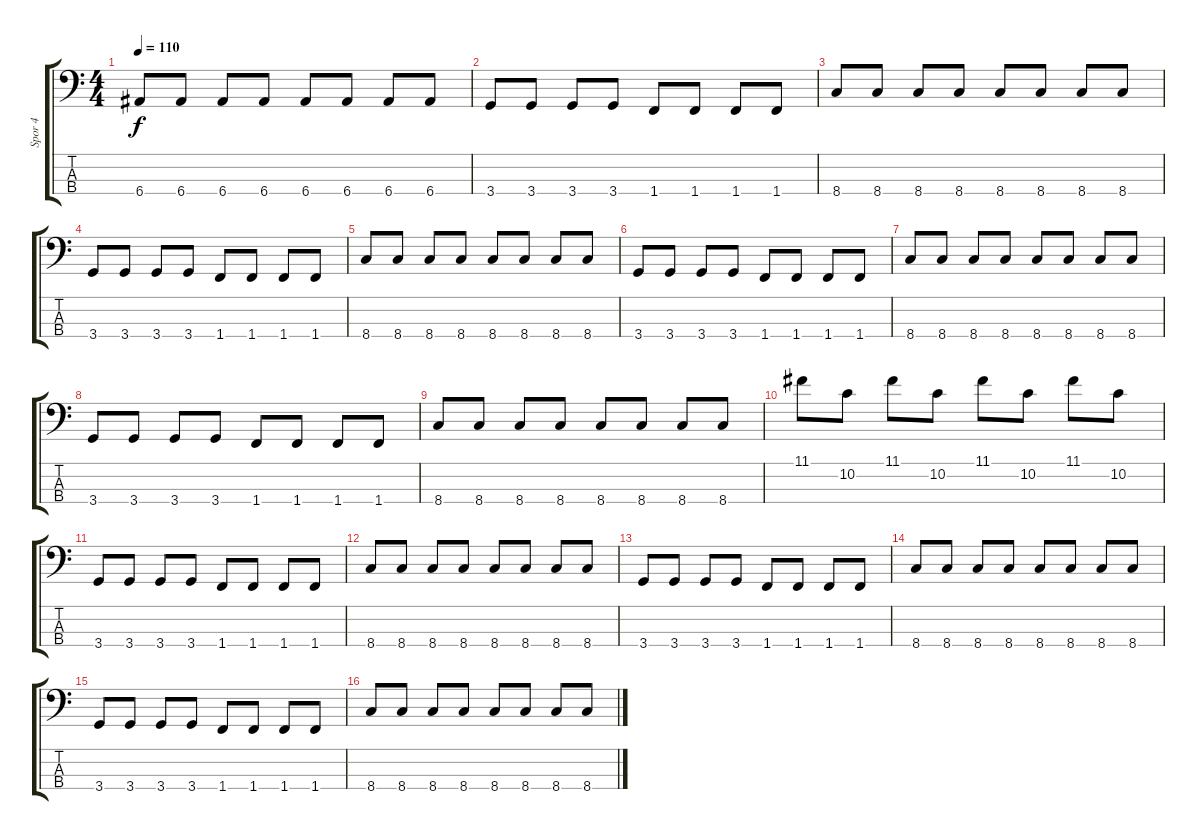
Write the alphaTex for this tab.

\track ("Spor 4" "Spor 4") {instrument electricbassfinger}
\staff {score tabs}
\tuning (G2 D2 A1 E1) {hide}
\ts (4 4)
\tempo 110
\clef f4
\ks c
6.4.8{dy f} 6.4.8 6.4.8 6.4.8 6.4.8 6.4.8 6.4.8 6.4.8 |
3.4.8 3.4.8 3.4.8 3.4.8 1.4.8 1.4.8 1.4.8 1.4.8 |
8.4.8 8.4.8 8.4.8 8.4.8 8.4.8 8.4.8 8.4.8 8.4.8 |
3.4.8 3.4.8 3.4.8 3.4.8 1.4.8 1.4.8 1.4.8 1.4.8 |
8.4.8 8.4.8 8.4.8 8.4.8 8.4.8 8.4.8 8.4.8 8.4.8 |
3.4.8 3.4.8 3.4.8 3.4.8 1.4.8 1.4.8 1.4.8 1.4.8 |
8.4.8 8.4.8 8.4.8 8.4.8 8.4.8 8.4.8 8.4.8 8.4.8 |
3.4.8 3.4.8 3.4.8 3.4.8 1.4.8 1.4.8 1.4.8 1.4.8 |
8.4.8 8.4.8 8.4.8 8.4.8 8.4.8 8.4.8 8.4.8 8.4.8 |
11.1.8 10.2.8 11.1.8 10.2.8 11.1.8 10.2.8 11.1.8 10.2.8 |
3.4.8 3.4.8 3.4.8 3.4.8 1.4.8 1.4.8 1.4.8 1.4.8 |
8.4.8 8.4.8 8.4.8 8.4.8 8.4.8 8.4.8 8.4.8 8.4.8 |
3.4.8 3.4.8 3.4.8 3.4.8 1.4.8 1.4.8 1.4.8 1.4.8 |
8.4.8 8.4.8 8.4.8 8.4.8 8.4.8 8.4.8 8.4.8 8.4.8 |
3.4.8 3.4.8 3.4.8 3.4.8 1.4.8 1.4.8 1.4.8 1.4.8 |
8.4.8 8.4.8 8.4.8 8.4.8 8.4.8 8.4.8 8.4.8 8.4.8
